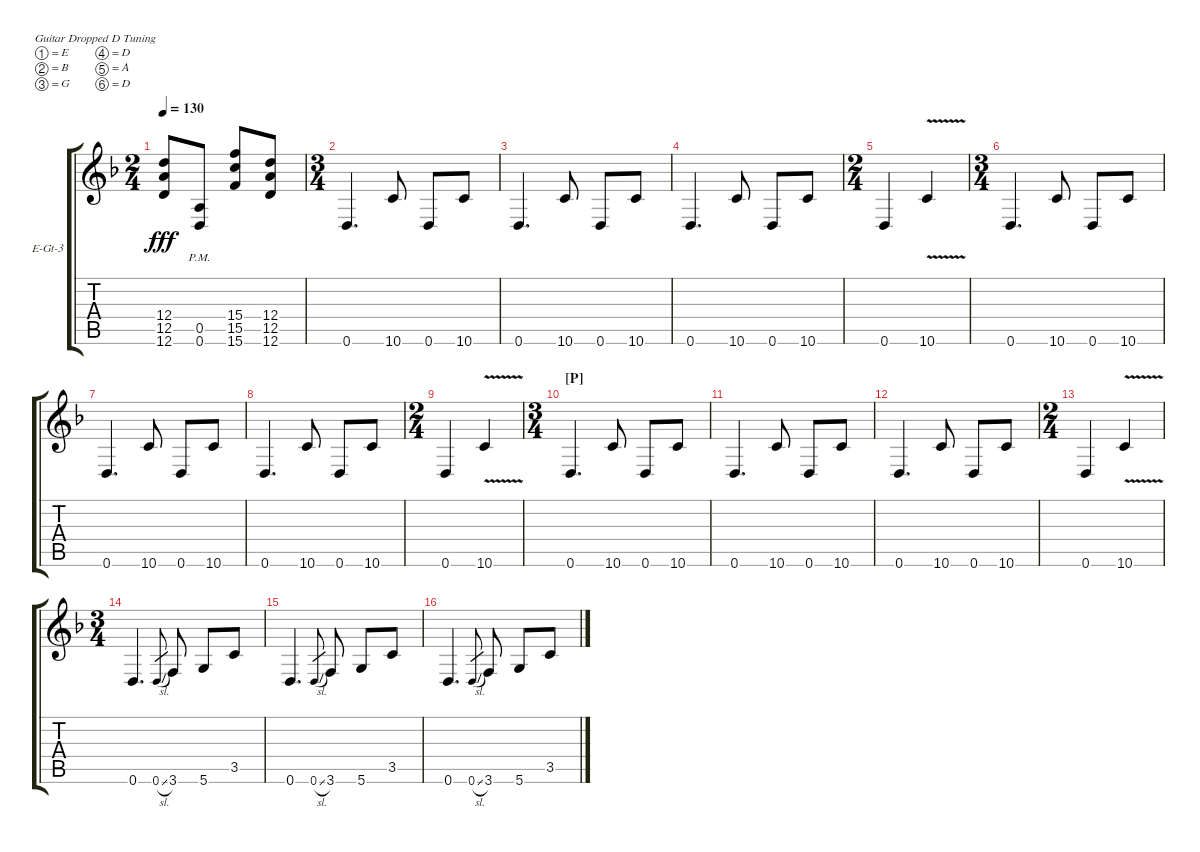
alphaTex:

\defaultSystemsLayout 4
\bracketExtendMode groupsimilarinstruments
\firstSystemTrackNameOrientation horizontal
\otherSystemsTrackNameOrientation horizontal
\track ("Electric Guitar 3" "E-Gt-3") {instrument distortionguitar}
\staff {score tabs}
\tuning (E4 B3 G3 D3 A2 D2)
\ts (2 4)
\tempo 130
\clef g2
\ks f
(12.6 12.5 12.4).8{dy fff} (0.6{pm} 0.5{pm}).8 (15.6 15.5 15.4).8 (12.6 12.5 12.4).8 |
\ts (3 4)
0.6.4{d} 10.6.8 0.6.8 10.6.8 |
0.6.4{d} 10.6.8 0.6.8 10.6.8 |
0.6.4{d} 10.6.8 0.6.8 10.6.8 |
\ts (2 4)
0.6.4 10.6{v}.4 |
\ts (3 4)
0.6.4{d} 10.6.8 0.6.8 10.6.8 |
0.6.4{d} 10.6.8 0.6.8 10.6.8 |
0.6.4{d} 10.6.8 0.6.8 10.6.8 |
\ts (2 4)
0.6.4 10.6{v}.4 |
\ts (3 4)
\section ("P" "")
0.6.4{d} 10.6.8 0.6.8 10.6.8 |
0.6.4{d} 10.6.8 0.6.8 10.6.8 |
0.6.4{d} 10.6.8 0.6.8 10.6.8 |
\ts (2 4)
0.6.4 10.6{v}.4 |
\ts (3 4)
0.6.4{d} 0.6{sl}.8{gr} 3.6.8 5.6.8 3.5.8 |
0.6.4{d} 0.6{sl}.8{gr} 3.6.8 5.6.8 3.5.8 |
0.6.4{d} 0.6{sl}.8{gr} 3.6.8 5.6.8 3.5.8
